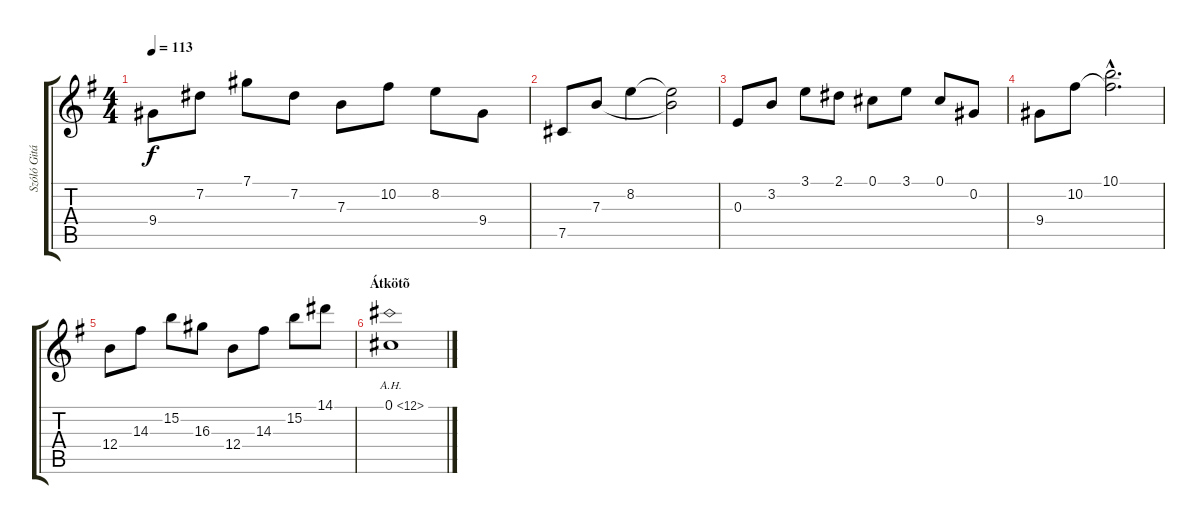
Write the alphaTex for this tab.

\track ("Szóló Gitár 2" "Szóló Gitá") {instrument overdrivenguitar}
\staff {score tabs}
\tuning (Db4 Ab3 E3 B2 Gb2 Db2) {hide}
\ts (4 4)
\tempo 113
\clef g2
\ks g
9.4.8{dy f} 7.2.8 7.1.8 7.2.8 7.3.8 10.2.8 8.2.8 9.4.8 |
7.5.8 7.3.8 8.2.4 (8.2{t} 7.3{t}).2 |
0.3.8 3.2.8 3.1.8 2.1.8 0.1.8 3.1.8 0.1.8 0.2.8 |
9.4.8 10.2.8 (10.1{hac} 10.2{hac t}).2{d} |
12.4.8 14.3.8 15.2.8 16.3.8 12.4.8 14.3.8 15.2.8 14.1.8 |
\section ("" "Átkötõ")
0.1{ah 12}.1
